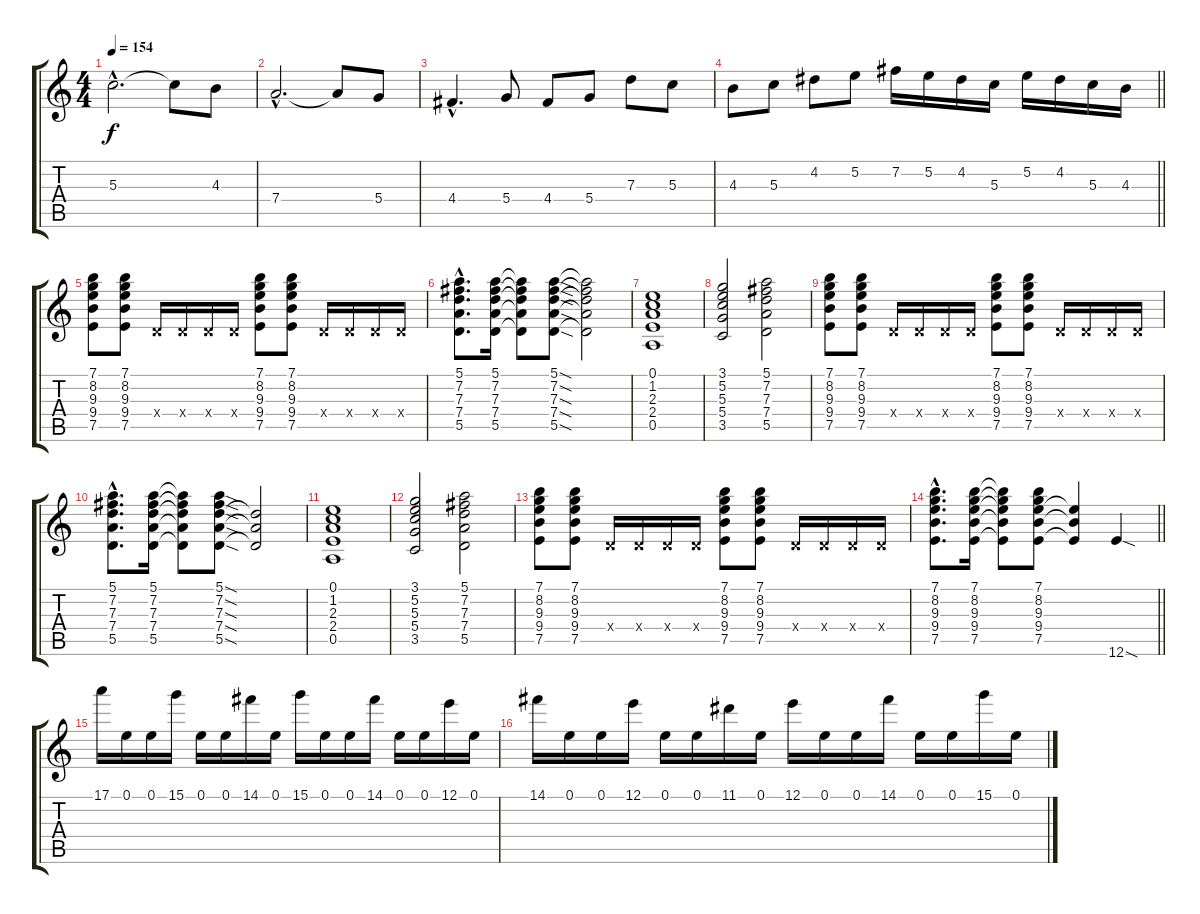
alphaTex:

\track "" {instrument distortionguitar}
\staff {score tabs}
\tuning (E4 B3 G3 D3 A2 E2) {hide}
\ts (4 4)
\tempo 154
\clef g2
\ks c
5.3{hac}.2{d dy f} 5.3{t}.8 4.3.8 |
7.4{hac}.2{d} 7.4{t}.8 5.4.8 |
4.4{hac}.4{d} 5.4.8 4.4.8 5.4.8 7.3.8 5.3.8 |
\barLineRight lightlight
4.3.8 5.3.8 4.2.8 5.2.8 7.2.16 5.2.16 4.2.16 5.3.16 5.2.16 4.2.16 5.3.16 4.3.16 |
(7.1 8.2 9.3 9.4 7.5).8 (7.1 8.2 9.3 9.4 7.5).8 0.4{x}.16 0.4{x}.16 0.4{x}.16 0.4{x}.16 (7.1 8.2 9.3 9.4 7.5).8 (7.1 8.2 9.3 9.4 7.5).8 0.4{x}.16 0.4{x}.16 0.4{x}.16 0.4{x}.16 |
(5.1{hac} 7.2{hac} 7.3{hac} 7.4{hac} 5.5{hac}).8{d} (5.1 7.2 7.3 7.4 5.5).16 (5.1{t} 7.2{t} 7.3{t} 7.4{t} 5.5{t}).8 (5.1{sod} 7.2{sod} 7.3{sod} 7.4{sod} 5.5{sod}).8 (5.1{t} 7.2{t} 7.3{t} 7.4{t} 5.5{t}).2 |
(0.1 1.2 2.3 2.4 0.5).1 |
(3.1 5.2 5.3 5.4 3.5).2 (5.1 7.2 7.3 7.4 5.5).2 |
(7.1 8.2 9.3 9.4 7.5).8 (7.1 8.2 9.3 9.4 7.5).8 0.4{x}.16 0.4{x}.16 0.4{x}.16 0.4{x}.16 (7.1 8.2 9.3 9.4 7.5).8 (7.1 8.2 9.3 9.4 7.5).8 0.4{x}.16 0.4{x}.16 0.4{x}.16 0.4{x}.16 |
(5.1{hac} 7.2{hac} 7.3{hac} 7.4{hac} 5.5{hac}).8{d} (5.1 7.2 7.3 7.4 5.5).16 (5.1{t} 7.2{t} 7.3{t} 7.4{t} 5.5{t}).8 (5.1{sod} 7.2{sod} 7.3{sod} 7.4{sod} 5.5{sod}).8 (7.3{t} 7.4{t} 5.5{t}).2 |
(0.1 1.2 2.3 2.4 0.5).1 |
(3.1 5.2 5.3 5.4 3.5).2 (5.1 7.2 7.3 7.4 5.5).2 |
(7.1 8.2 9.3 9.4 7.5).8 (7.1 8.2 9.3 9.4 7.5).8 0.4{x}.16 0.4{x}.16 0.4{x}.16 0.4{x}.16 (7.1 8.2 9.3 9.4 7.5).8 (7.1 8.2 9.3 9.4 7.5).8 0.4{x}.16 0.4{x}.16 0.4{x}.16 0.4{x}.16 |
\barLineRight lightlight
(7.1{hac} 8.2{hac} 9.3{hac} 9.4{hac} 7.5{hac}).8{d} (7.1 8.2 9.3 9.4 7.5).16 (7.1{t} 8.2{t} 9.3{t} 9.4{t} 7.5{t}).8 (7.1 8.2 9.3 9.4 7.5).8 (9.3{t} 9.4{t} 7.5{t}).4 12.6{sod}.4 |
17.1.16 0.1.16 0.1.16 15.1.16 0.1.16 0.1.16 14.1.16 0.1.16 15.1.16 0.1.16 0.1.16 14.1.16 0.1.16 0.1.16 12.1.16 0.1.16 |
14.1.16 0.1.16 0.1.16 12.1.16 0.1.16 0.1.16 11.1.16 0.1.16 12.1.16 0.1.16 0.1.16 14.1.16 0.1.16 0.1.16 15.1.16 0.1.16
